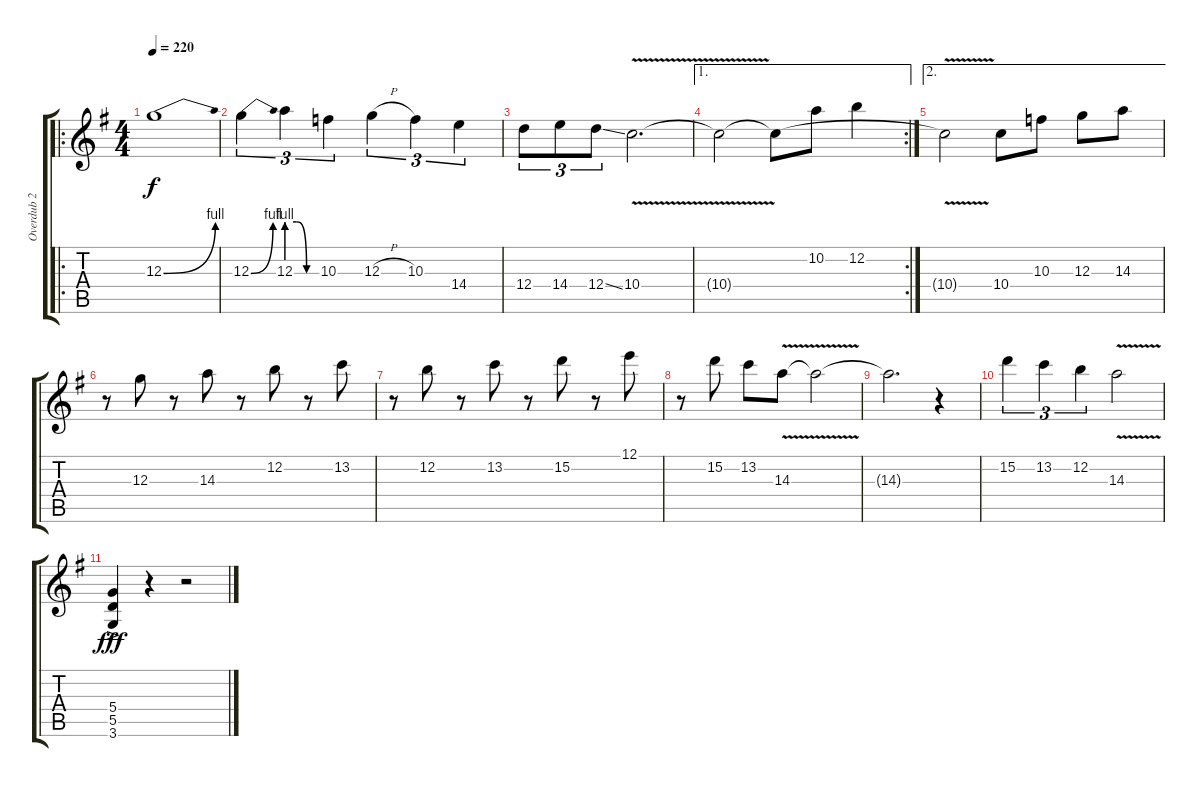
\track ("Overdub 2" "Overdub 2") {instrument distortionguitar}
\staff {score tabs}
\tuning (E4 B3 G3 D3 A2 E2) {hide}
\ro
\ts (4 4)
\tempo 220
\clef g2
\ks g
12.3{be (bend 0 0 60 4)}.1{dy f} |
12.3{be (bend 0 0 60 4)}.4{tu (3 2)} 12.3{be (custom 0 4 20 4 40 0 60 0)}.4{tu (3 2)} 10.3.4{tu (3 2)} 12.3{h}.4{tu (3 2)} 10.3.4{tu (3 2)} 14.4.4{tu (3 2)} |
12.4.8{tu (3 2)} 14.4.8{tu (3 2)} 12.4{ss}.8{tu (3 2)} 10.4{v}.2{d} |
\ae 1
\rc 2
10.4{t}.2 10.4{t}.8 10.2.8 12.2.4 |
\ae 2
10.4{v t}.2 10.4.8 10.3.8 12.3.8 14.3.8 |
r.8 12.3.8 r.8 14.3.8 r.8 12.2.8 r.8 13.2.8 |
r.8 12.2.8 r.8 13.2.8 r.8 15.2.8 r.8 12.1.8 |
r.8 15.2.8 13.2.8 14.3{v}.8 14.3{t}.2 |
14.3{t}.2{d} r.4 |
15.2.4{tu (3 2)} 13.2.4{tu (3 2)} 12.2.4{tu (3 2)} 14.3{v}.2 |
(5.4{ac} 5.5 3.6).4{dy fff} r.4 r.2
